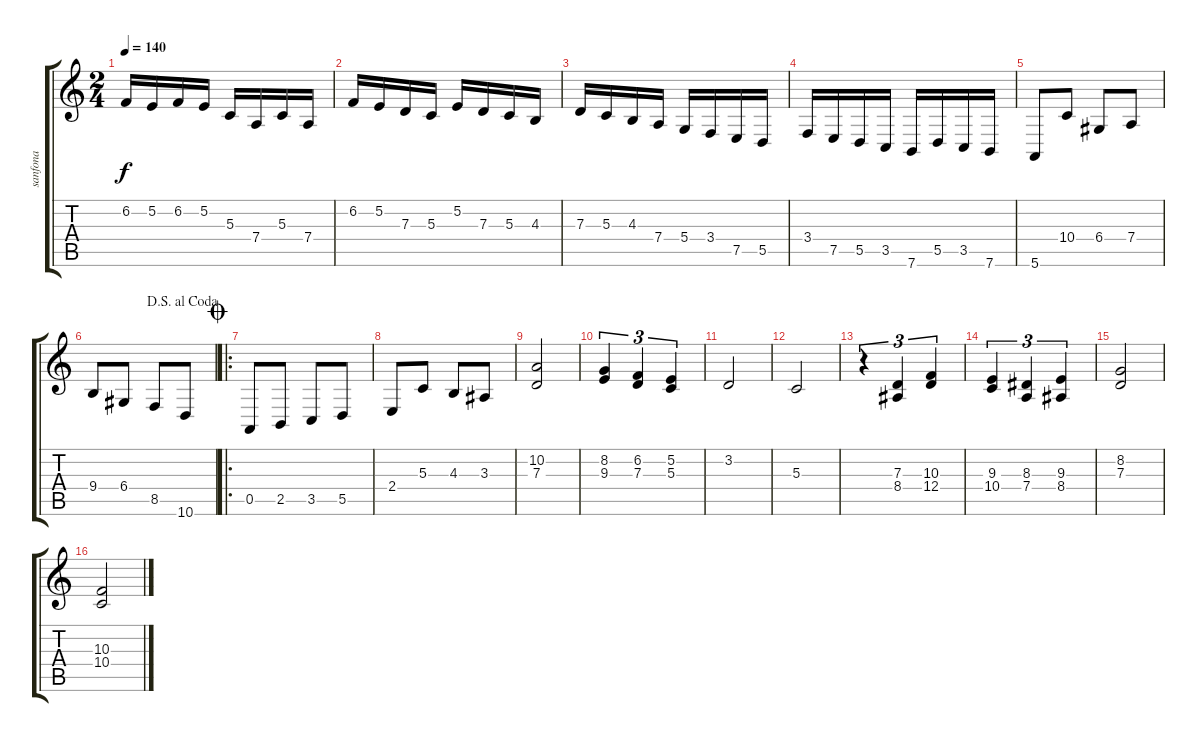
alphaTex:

\track ("sanfona" "sanfona") {instrument accordion}
\staff {score tabs}
\tuning (E4 B3 G3 D3 A2 E2) {hide}
\ts (2 4)
\tempo 140
\clef g2
\ks c
6.2.16{dy f} 5.2.16 6.2.16 5.2.16 5.3.16 7.4.16 5.3.16 7.4.16 |
6.2.16 5.2.16 7.3.16 5.3.16 5.2.16 7.3.16 5.3.16 4.3.16 |
7.3.16 5.3.16 4.3.16 7.4.16 5.4.16 3.4.16 7.5.16 5.5.16 |
3.4.16 7.5.16 5.5.16 3.5.16 7.6.16 5.5.16 3.5.16 7.6.16 |
5.6.8 10.4.8 6.4.8 7.4.8 |
\jump dalsegnoalcoda
9.4.8 6.4.8 8.5.8 10.6.8 |
\ro
\jump coda
0.5.8 2.5.8 3.5.8 5.5.8 |
2.4.8 5.3.8 4.3.8 3.3.8 |
(10.2 7.3).2 |
(8.2 9.3).4{tu (3 2)} (6.2 7.3).4{tu (3 2)} (5.2 5.3).4{tu (3 2)} |
3.2.2 |
5.3.2 |
r.4{tu (3 2)} (7.3 8.4).4{tu (3 2)} (10.3 12.4).4{tu (3 2)} |
(9.3 10.4).4{tu (3 2)} (8.3 7.4).4{tu (3 2)} (9.3 8.4).4{tu (3 2)} |
(8.2 7.3).2 |
(10.3 10.4).2
